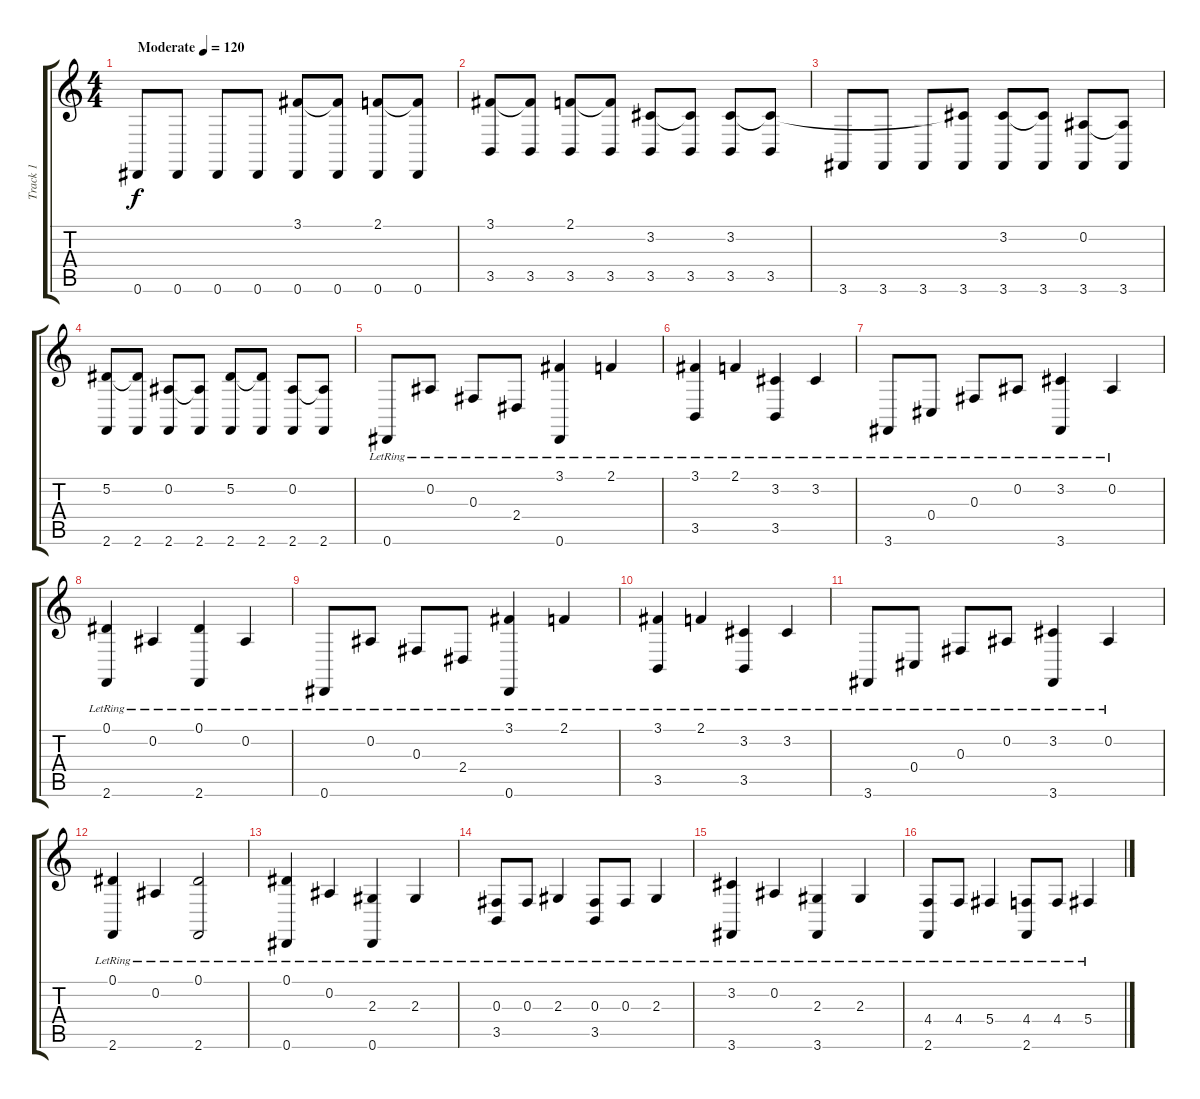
\track ("Track 1" "Track 1") {instrument lead2sawtooth}
\staff {score tabs}
\tuning (Eb4 Bb3 Gb3 Db3 Ab2 Eb2) {hide}
\ts (4 4)
\tempo (120 "Moderate")
\clef g2
\ks c
0.6.8{dy f instrument lead2sawtooth} 0.6.8 0.6.8 0.6.8 (3.1 0.6).8 (3.1{t} 0.6).8 (2.1 0.6).8 (2.1{t} 0.6).8 |
(3.1 3.5).8 (3.1{t} 3.5).8 (2.1 3.5).8 (2.1{t} 3.5).8 (3.2 3.5).8 (3.2{t} 3.5).8 (3.2 3.5).8 (3.2{t} 3.5).8 |
3.6.8 3.6.8 3.6.8 (3.2{t} 3.6).8 (3.2 3.6).8 (3.2{t} 3.6).8 (0.2 3.6).8 (0.2{t} 3.6).8 |
(5.2 2.6).8 (5.2{t} 2.6).8 (0.2 2.6).8 (0.2{t} 2.6).8 (5.2 2.6).8 (5.2{t} 2.6).8 (0.2 2.6).8 (0.2{t} 2.6).8 |
0.6{lr}.8 0.2{lr}.8 0.3{lr}.8 2.4{lr}.8 (3.1{lr} 0.6{lr}).4 2.1{lr}.4 |
(3.1 3.5{lr}).4 2.1{lr}.4 (3.2{lr} 3.5{lr}).4 3.2{lr}.4 |
3.6{lr}.8 0.4{lr}.8 0.3{lr}.8 0.2{lr}.8 (3.2{lr} 3.6{lr}).4 0.2{lr}.4 |
(0.1{lr} 2.6{lr}).4 0.2{lr}.4 (0.1{lr} 2.6{lr}).4 0.2{lr}.4 |
0.6{lr}.8 0.2{lr}.8 0.3{lr}.8 2.4{lr}.8 (3.1{lr} 0.6).4 2.1{lr}.4 |
(3.1 3.5{lr}).4 2.1{lr}.4 (3.2{lr} 3.5{lr}).4 3.2{lr}.4 |
3.6{lr}.8 0.4{lr}.8 0.3{lr}.8 0.2{lr}.8 (3.2{lr} 3.6{lr}).4 0.2{lr}.4 |
(0.1{lr} 2.6{lr}).4 0.2{lr}.4 (0.1{lr} 2.6{lr}).2 |
(0.1 0.6{lr}).4 0.2{lr}.4 (2.3{lr} 0.6{lr}).4 2.3{lr}.4 |
(0.3{lr} 3.5{lr}).8 0.3{lr}.8 2.3{lr}.4 (0.3{lr} 3.5{lr}).8 0.3{lr}.8 2.3{lr}.4 |
(3.2{lr} 3.6{lr}).4 0.2{lr}.4 (2.3{lr} 3.6).4 2.3{lr}.4 |
(4.4 2.6{lr}).8 4.4{lr}.8 5.4{lr}.4 (4.4{lr} 2.6{lr}).8 4.4{lr}.8 5.4{lr}.4
